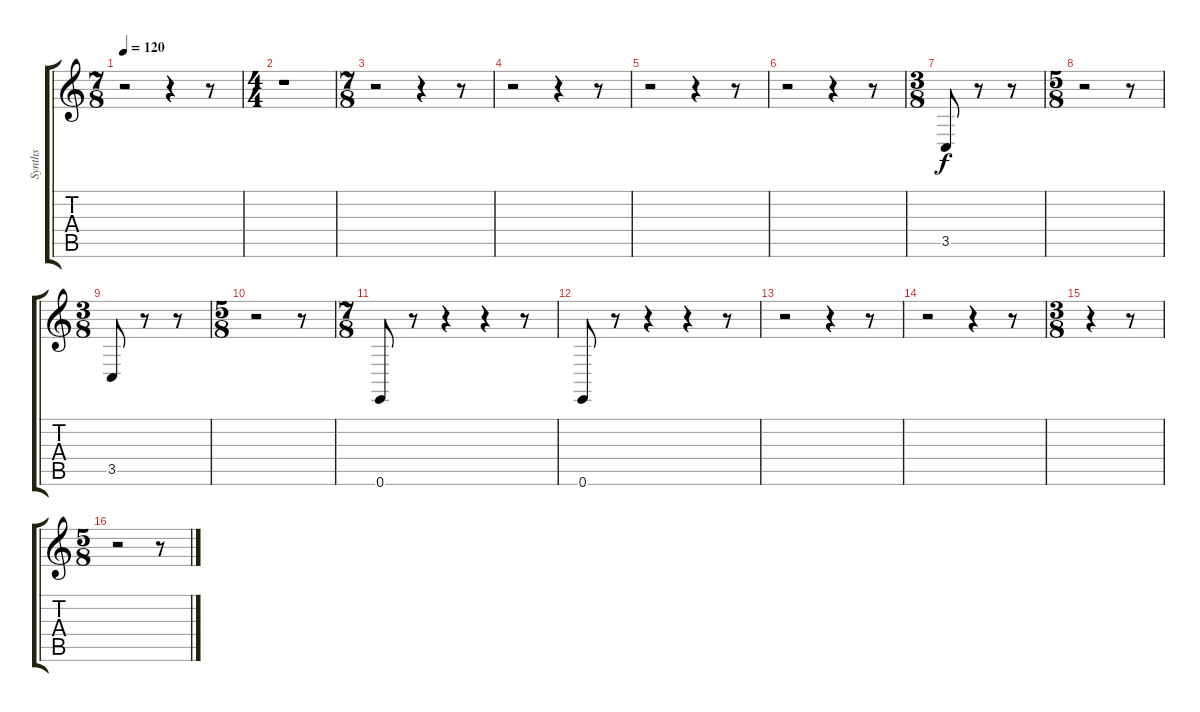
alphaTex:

\track ("Synths" "Synths") {instrument synthbrass1}
\staff {score tabs}
\tuning (E4 B3 G3 D3 A2 E2) {hide}
\ts (7 8)
\tempo 120
\clef g2
\ks c
r.2{dy f} r.4 r.8 |
\ts (4 4)
r.1 |
\ts (7 8)
r.2 r.4 r.8 |
r.2 r.4 r.8 |
r.2 r.4 r.8 |
r.2 r.4 r.8 |
\ts (3 8)
3.5.8 r.8 r.8 |
\ts (5 8)
r.2 r.8 |
\ts (3 8)
3.5.8 r.8 r.8 |
\ts (5 8)
r.2 r.8 |
\ts (7 8)
0.6.8 r.8 r.4 r.4 r.8 |
0.6.8 r.8 r.4 r.4 r.8 |
r.2 r.4 r.8 |
r.2 r.4 r.8 |
\ts (3 8)
r.4 r.8 |
\ts (5 8)
r.2 r.8
